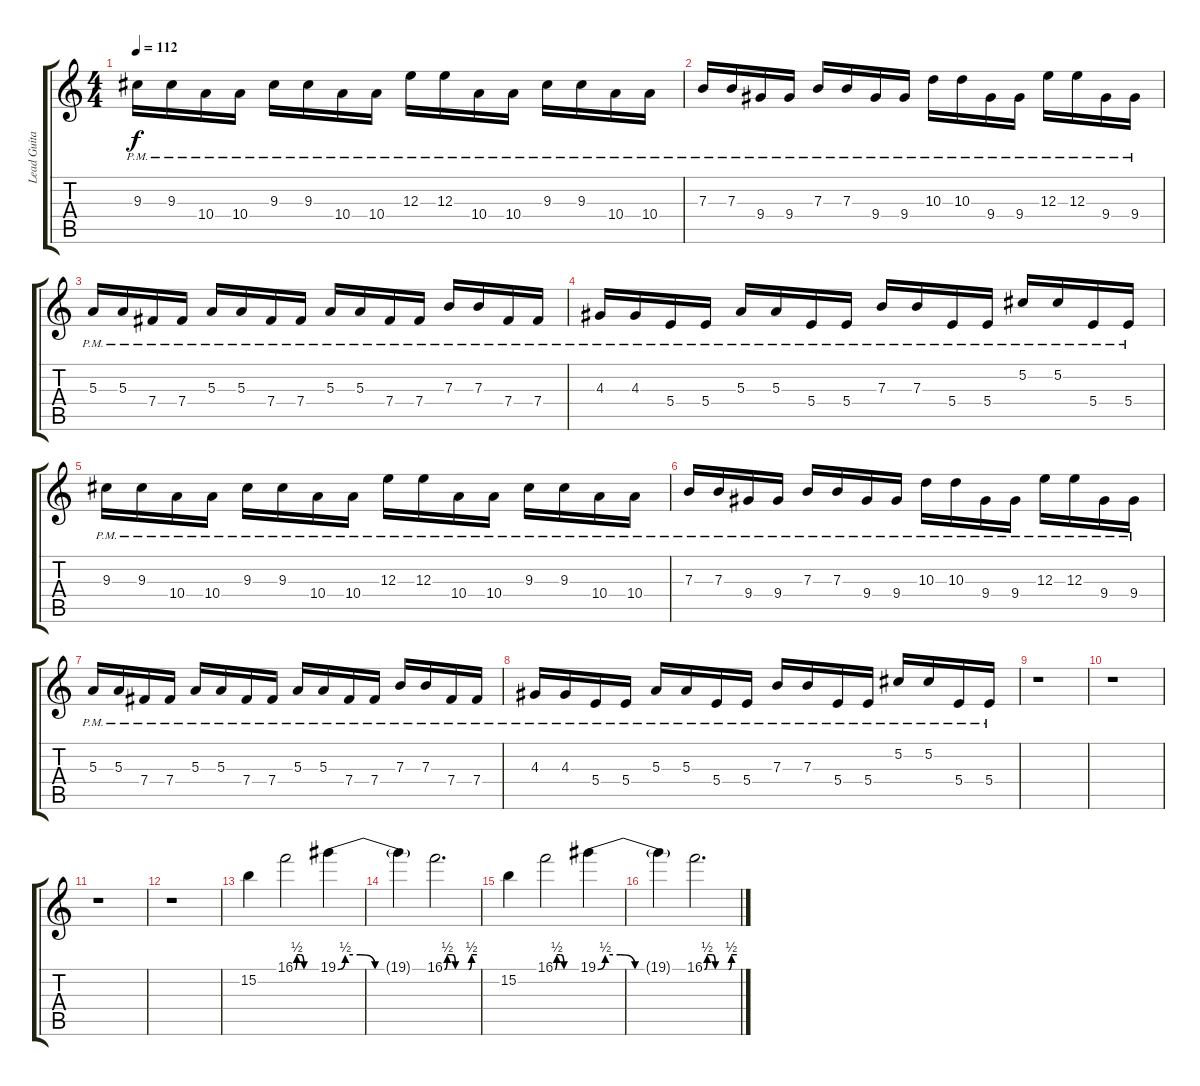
\track ("Lead Guitar 1" "Lead Guita") {instrument distortionguitar}
\staff {score tabs}
\tuning (Db4 Ab3 E3 B2 Gb2 B1) {hide}
\ts (4 4)
\tempo 112
\clef g2
\ks c
9.3{pm}.16{dy f} 9.3{pm}.16 10.4{pm}.16 10.4{pm}.16 9.3{pm}.16 9.3{pm}.16 10.4{pm}.16 10.4{pm}.16 12.3{pm}.16 12.3{pm}.16 10.4{pm}.16 10.4{pm}.16 9.3{pm}.16 9.3{pm}.16 10.4{pm}.16 10.4{pm}.16 |
7.3{pm}.16 7.3{pm}.16 9.4{pm}.16 9.4{pm}.16 7.3{pm}.16 7.3{pm}.16 9.4{pm}.16 9.4{pm}.16 10.3{pm}.16 10.3{pm}.16 9.4{pm}.16 9.4{pm}.16 12.3{pm}.16 12.3{pm}.16 9.4{pm}.16 9.4{pm}.16 |
5.3{pm}.16 5.3{pm}.16 7.4{pm}.16 7.4{pm}.16 5.3{pm}.16 5.3{pm}.16 7.4{pm}.16 7.4{pm}.16 5.3{pm}.16 5.3{pm}.16 7.4{pm}.16 7.4{pm}.16 7.3{pm}.16 7.3{pm}.16 7.4{pm}.16 7.4{pm}.16 |
4.3{pm}.16 4.3{pm}.16 5.4{pm}.16 5.4{pm}.16 5.3{pm}.16 5.3{pm}.16 5.4{pm}.16 5.4{pm}.16 7.3{pm}.16 7.3{pm}.16 5.4{pm}.16 5.4{pm}.16 5.2{pm}.16 5.2{pm}.16 5.4{pm}.16 5.4{pm}.16 |
9.3{pm}.16 9.3{pm}.16 10.4{pm}.16 10.4{pm}.16 9.3{pm}.16 9.3{pm}.16 10.4{pm}.16 10.4{pm}.16 12.3{pm}.16 12.3{pm}.16 10.4{pm}.16 10.4{pm}.16 9.3{pm}.16 9.3{pm}.16 10.4{pm}.16 10.4{pm}.16 |
7.3{pm}.16 7.3{pm}.16 9.4{pm}.16 9.4{pm}.16 7.3{pm}.16 7.3{pm}.16 9.4{pm}.16 9.4{pm}.16 10.3{pm}.16 10.3{pm}.16 9.4{pm}.16 9.4{pm}.16 12.3{pm}.16 12.3{pm}.16 9.4{pm}.16 9.4{pm}.16 |
5.3{pm}.16 5.3{pm}.16 7.4{pm}.16 7.4{pm}.16 5.3{pm}.16 5.3{pm}.16 7.4{pm}.16 7.4{pm}.16 5.3{pm}.16 5.3{pm}.16 7.4{pm}.16 7.4{pm}.16 7.3{pm}.16 7.3{pm}.16 7.4{pm}.16 7.4{pm}.16 |
4.3{pm}.16 4.3{pm}.16 5.4{pm}.16 5.4{pm}.16 5.3{pm}.16 5.3{pm}.16 5.4{pm}.16 5.4{pm}.16 7.3{pm}.16 7.3{pm}.16 5.4{pm}.16 5.4{pm}.16 5.2{pm}.16 5.2{pm}.16 5.4{pm}.16 5.4{pm}.16 |
r.1 |
r.1 |
r.1 |
r.1 |
15.2.4 16.1{be (custom 0 0 5 2 15 2 25 0 45 0 60 0)}.2 19.1{be (custom 0 0 5 2 15 2 25 0 45 0 60 0)}.4 |
19.1{t}.4 16.1{be (custom 0 0 5 2 15 2 20 0 30 0 45 0 50 2 60 2)}.2{d} |
15.2.4 16.1{be (custom 0 0 5 2 15 2 25 0 45 0 60 0)}.2 19.1{be (custom 0 0 5 2 15 2 25 0 45 0 60 0)}.4 |
19.1{t}.4 16.1{be (custom 0 0 5 2 15 2 20 0 30 0 45 0 50 2 60 2)}.2{d}
